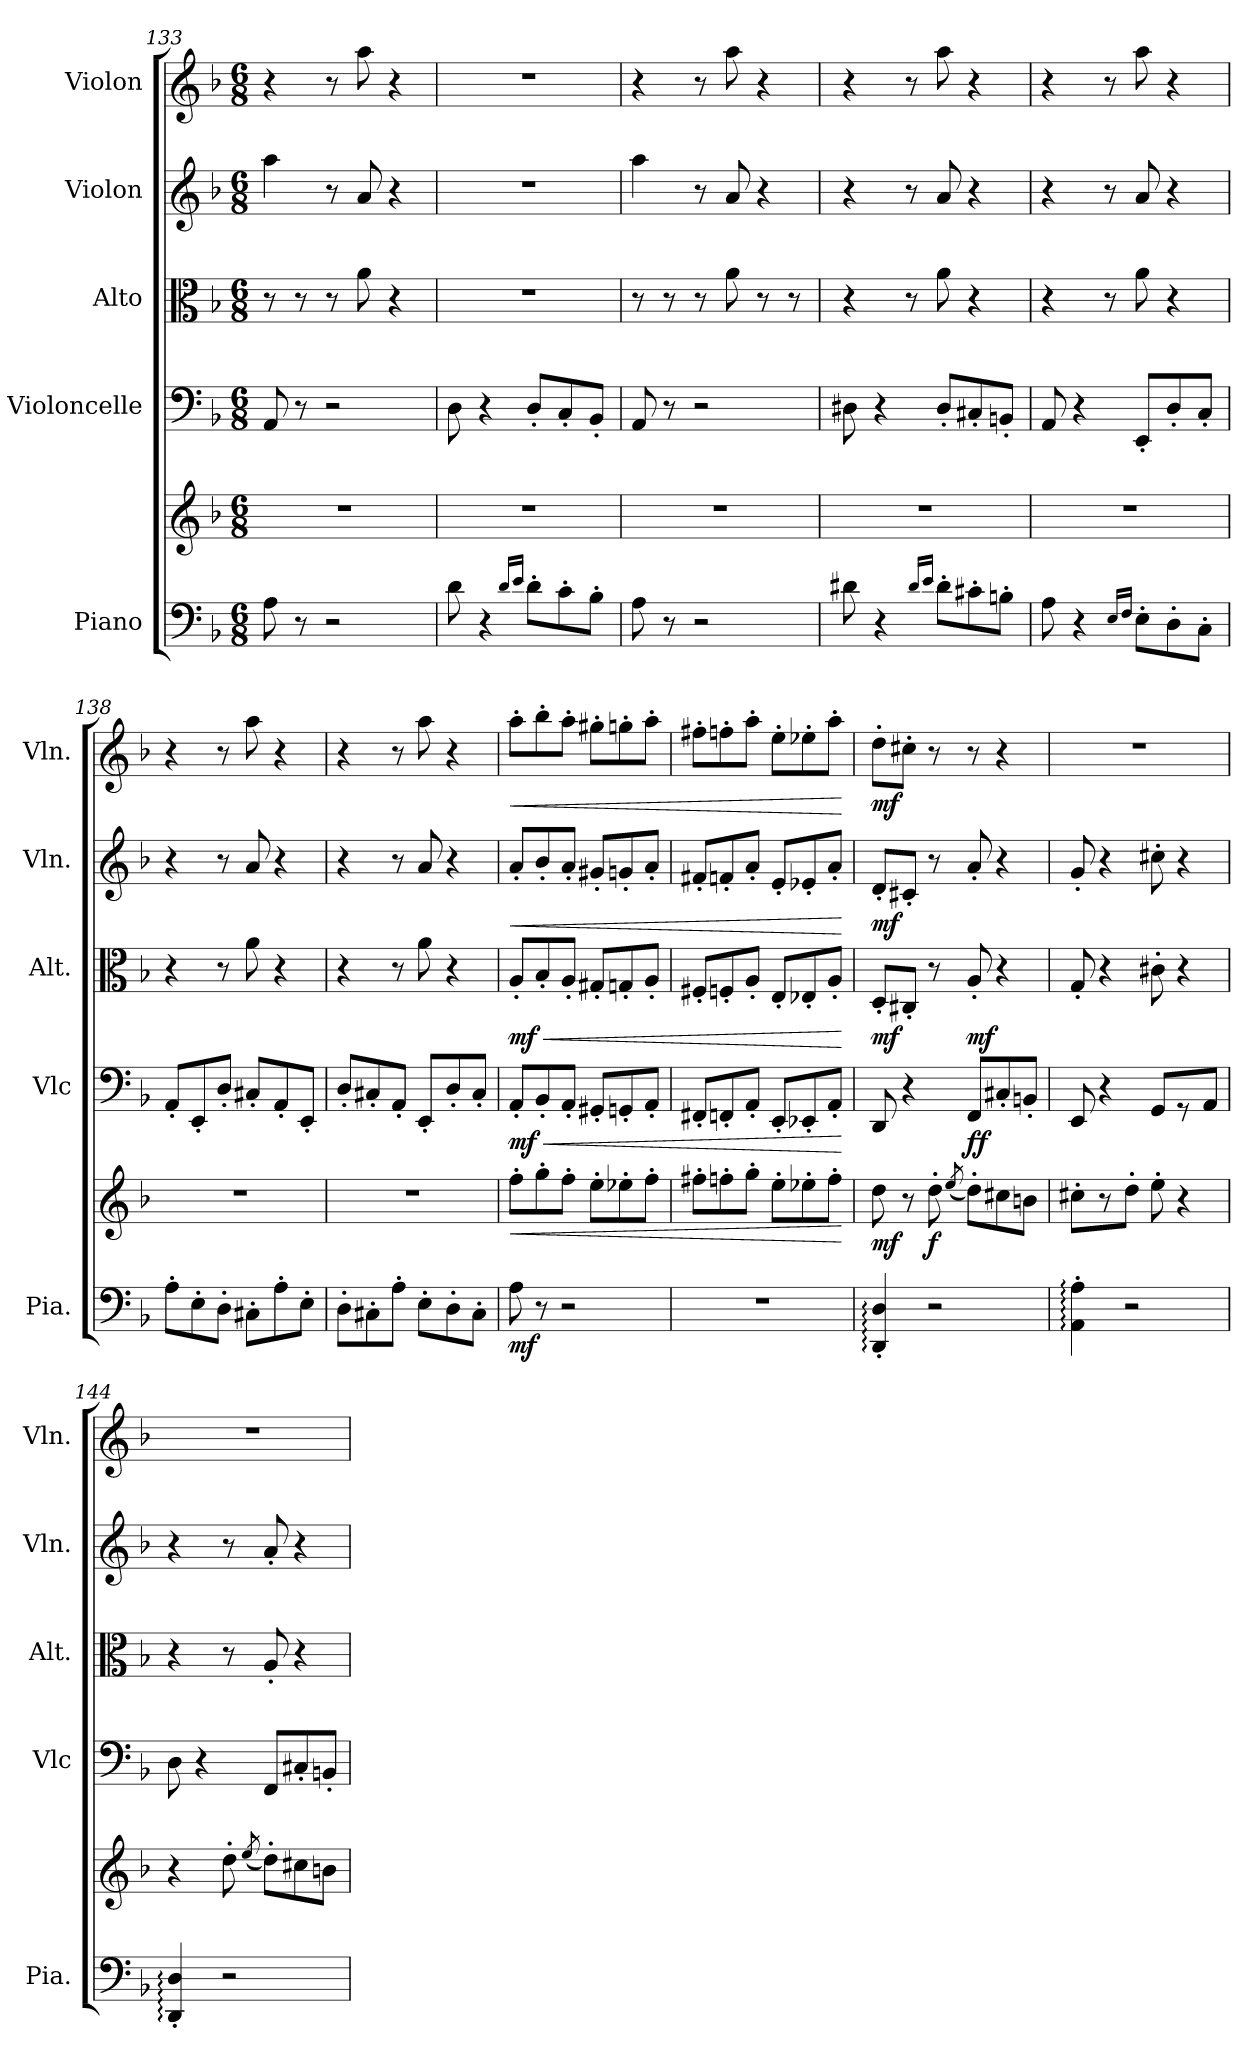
**kern	**kern	**dynam	**kern	**dynam	**kern	**dynam	**kern	**dynam	**kern	**dynam
*part5	*part5	*part5	*part4	*part4	*part3	*part3	*part2	*part2	*part1	*part1
*staff6	*staff5	*staff5/6	*staff4	*staff4	*staff3	*staff3	*staff2	*staff2	*staff1	*staff1
*I"Piano	*	*	*I"Violoncelle	*	*I"Alto	*	*I"Violon	*	*I"Violon	*
*I'Pia.	*	*	*I'Vlc	*	*I'Alt.	*	*I'Vln.	*	*I'Vln.	*
*clefF4	*clefG2	*	*clefF4	*	*clefC3	*	*clefG2	*	*clefG2	*
*k[b-]	*k[b-]	*	*k[b-]	*	*k[b-]	*	*k[b-]	*	*k[b-]	*
*M6/8	*M6/8	*	*M6/8	*	*M6/8	*	*M6/8	*	*M6/8	*
=133	=133	=133	=133	=133	=133	=133	=133	=133	=133	=133
8A\	2.r	.	8AA/	.	8r	.	4aa\	.	4r	.
8r	.	.	8r	.	8r	.	.	.	.	.
2r	.	.	2r	.	8r	.	8r	.	8r	.
.	.	.	.	.	8a\	.	8a/	.	8aa\	.
.	.	.	.	.	4r	.	4r	.	4r	.
=134	=134	=134	=134	=134	=134	=134	=134	=134	=134	=134
8d\	2.r	.	8D\	.	2.r	.	2.r	.	2.r	.
4r	.	.	4r	.	.	.	.	.	.	.
16qd/LL	.	.	.	.	.	.	.	.	.	.
16qe/JJ	.	.	.	.	.	.	.	.	.	.
8d'\L	.	.	8D'/L	.	.	.	.	.	.	.
8c'\	.	.	8C'/	.	.	.	.	.	.	.
8B-'\J	.	.	8BB-'/J	.	.	.	.	.	.	.
=135	=135	=135	=135	=135	=135	=135	=135	=135	=135	=135
8A\	2.r	.	8AA/	.	8r	.	4aa\	.	4r	.
8r	.	.	8r	.	8r	.	.	.	.	.
2r	.	.	2r	.	8r	.	8r	.	8r	.
.	.	.	.	.	8a\	.	8a/	.	8aa\	.
.	.	.	.	.	8r	.	4r	.	4r	.
.	.	.	.	.	8r	.	.	.	.	.
=136	=136	=136	=136	=136	=136	=136	=136	=136	=136	=136
8d#X\	2.r	.	8D#X\	.	4r	.	4r	.	4r	.
4r	.	.	4r	.	.	.	.	.	.	.
.	.	.	.	.	8r	.	8r	.	8r	.
16qd#/LL	.	.	.	.	.	.	.	.	.	.
16qe/JJ	.	.	.	.	.	.	.	.	.	.
8d#'\L	.	.	8D#'/L	.	8a\	.	8a/	.	8aa\	.
8c#X'\	.	.	8C#X'/	.	4r	.	4r	.	4r	.
8Bn'\J	.	.	8BBn'/J	.	.	.	.	.	.	.
=137	=137	=137	=137	=137	=137	=137	=137	=137	=137	=137
8A\	2.r	.	8AA/	.	4r	.	4r	.	4r	.
4r	.	.	4r	.	.	.	.	.	.	.
.	.	.	.	.	8r	.	8r	.	8r	.
16qE/LL	.	.	.	.	.	.	.	.	.	.
16qF/JJ	.	.	.	.	.	.	.	.	.	.
8E'\L	.	.	8EE'/L	.	8a\	.	8a/	.	8aa\	.
8D'\	.	.	8D'/	.	4r	.	4r	.	4r	.
8C'\J	.	.	8C'/J	.	.	.	.	.	.	.
=138	=138	=138	=138	=138	=138	=138	=138	=138	=138	=138
8A'\L	2.r	.	8AA'/L	.	4r	.	4r	.	4r	.
8E'\	.	.	8EE'/	.	.	.	.	.	.	.
8D'\J	.	.	8D'/J	.	8r	.	8r	.	8r	.
8C#X'\L	.	.	8C#X'/L	.	8a\	.	8a/	.	8aa\	.
8A'\	.	.	8AA'/	.	4r	.	4r	.	4r	.
8E'\J	.	.	8EE'/J	.	.	.	.	.	.	.
!!LO:PB:g=z
=139	=139	=139	=139	=139	=139	=139	=139	=139	=139	=139
8D'\L	2.r	.	8D'/L	.	4r	.	4r	.	4r	.
8C#X'\	.	.	8C#X'/	.	.	.	.	.	.	.
8A'\J	.	.	8AA'/J	.	8r	.	8r	.	8r	.
8E'\L	.	.	8EE'/L	.	8a\	.	8a/	.	8aa\	.
8D'\	.	.	8D'/	.	4r	.	4r	.	4r	.
8C#'\J	.	.	8C#'/J	.	.	.	.	.	.	.
=140	=140	=140	=140	=140	=140	=140	=140	=140	=140	=140
!	!	!LO:HP:b	!	!LO:HP:b	!	!LO:HP:b	!	!LO:HP:b	!	!LO:HP:b
!	!	!LO:DY:n=1:b=2	!	!LO:DY:n=1:b	!	!LO:DY:n=1:b	!	!	!	!
8A\	8ff'\L	< mf	8AA'/L	< mf	8A'/L	< mf	8a'/L	<	8aa'\L	<
8r	8gg'\	.	8BB-'/	.	8B-'/	.	8b-'/	.	8bb-'\	.
2r	8ff'\J	.	8AA'/J	.	8A'/J	.	8a'/J	.	8aa'\J	.
.	8ee'\L	.	8GG#X'/L	.	8G#X'/L	.	8g#X'/L	.	8gg#X'\L	.
.	8ee-X'\	.	8GGn'/	.	8Gn'/	.	8gn'/	.	8ggn'\	.
.	8ff'\J	.	8AA'/J	.	8A'/J	.	8a'/J	.	8aa'\J	.
=141	=141	=141	=141	=141	=141	=141	=141	=141	=141	=141
2.r	8ff#X'\L	.	8FF#X'/L	.	8F#X'/L	.	8f#X'/L	.	8ff#X'\L	.
.	8ffn'\	.	8FFn'/	.	8Fn'/	.	8fn'/	.	8ffn'\	.
.	8gg'\J	.	8AA'/J	.	8A'/J	.	8a'/J	.	8aa'\J	.
.	8ee'\L	.	8EE'/L	.	8E'/L	.	8e'/L	.	8ee'\L	.
.	8ee-X'\	.	8EE-X'/	.	8E-X'/	.	8e-X'/	.	8ee-X'\	.
.	8ff'\J	.	8AA'/J	.	8A'/J	.	8a'/J	.	8aa'\J	.
.	.	[	.	[	.	[	.	[	.	[
=142	=142	=142	=142	=142	=142	=142	=142	=142	=142	=142
!	!	!LO:DY:b	!	!	!	!LO:DY:b	!	!LO:DY:b	!	!LO:DY:b
4DD/:' 4D/:'	8dd\	mf	8DD/	.	8D'/L	mf	8d'/L	mf	8dd'\L	mf
.	8r	.	4r	.	8C#X'/J	.	8c#X'/J	.	8cc#X'\J	.
!	!	!LO:DY:b	!	!	!	!	!	!	!	!
2r	8dd'\	f	.	.	8r	.	8r	.	8r	.
.	(8qee/	.	.	.	.	.	.	.	.	.
!	!	!	!	!LO:DY:b	!	!LO:DY:b	!	!	!	!
.	8dd'\L)	.	8FF/L	ff	8A'/	mf	8a'/	.	8r	.
.	8cc#X\	.	8C#X'/	.	4r	.	4r	.	4r	.
.	8bn\J	.	8BBn'/J	.	.	.	.	.	.	.
=143	=143	=143	=143	=143	=143	=143	=143	=143	=143	=143
4AA\:' 4A\:'	8cc#X'\L	.	8EE/	.	8G'/	.	8g'/	.	2.r	.
.	8r	.	4r	.	4r	.	4r	.	.	.
2r	8dd'\J	.	.	.	.	.	.	.	.	.
.	8ee'\	.	8GG/L	.	8c#X'\	.	8cc#X'\	.	.	.
.	4r	.	8r	.	4r	.	4r	.	.	.
.	.	.	8AA/J	.	.	.	.	.	.	.
=144	=144	=144	=144	=144	=144	=144	=144	=144	=144	=144
4DD/:' 4D/:'	4r	.	8D\	.	4r	.	4r	.	2.r	.
.	.	.	4r	.	.	.	.	.	.	.
2r	8dd'\	.	.	.	8r	.	8r	.	.	.
.	(8qee/	.	.	.	.	.	.	.	.	.
.	8dd'\L)	.	8FF/L	.	8A'/	.	8a'/	.	.	.
.	8cc#X\	.	8C#X'/	.	4r	.	4r	.	.	.
.	8bn\J	.	8BBn'/J	.	.	.	.	.	.	.
=	=	=	=	=	=	=	=	=	=	=
*-	*-	*-	*-	*-	*-	*-	*-	*-	*-	*-
